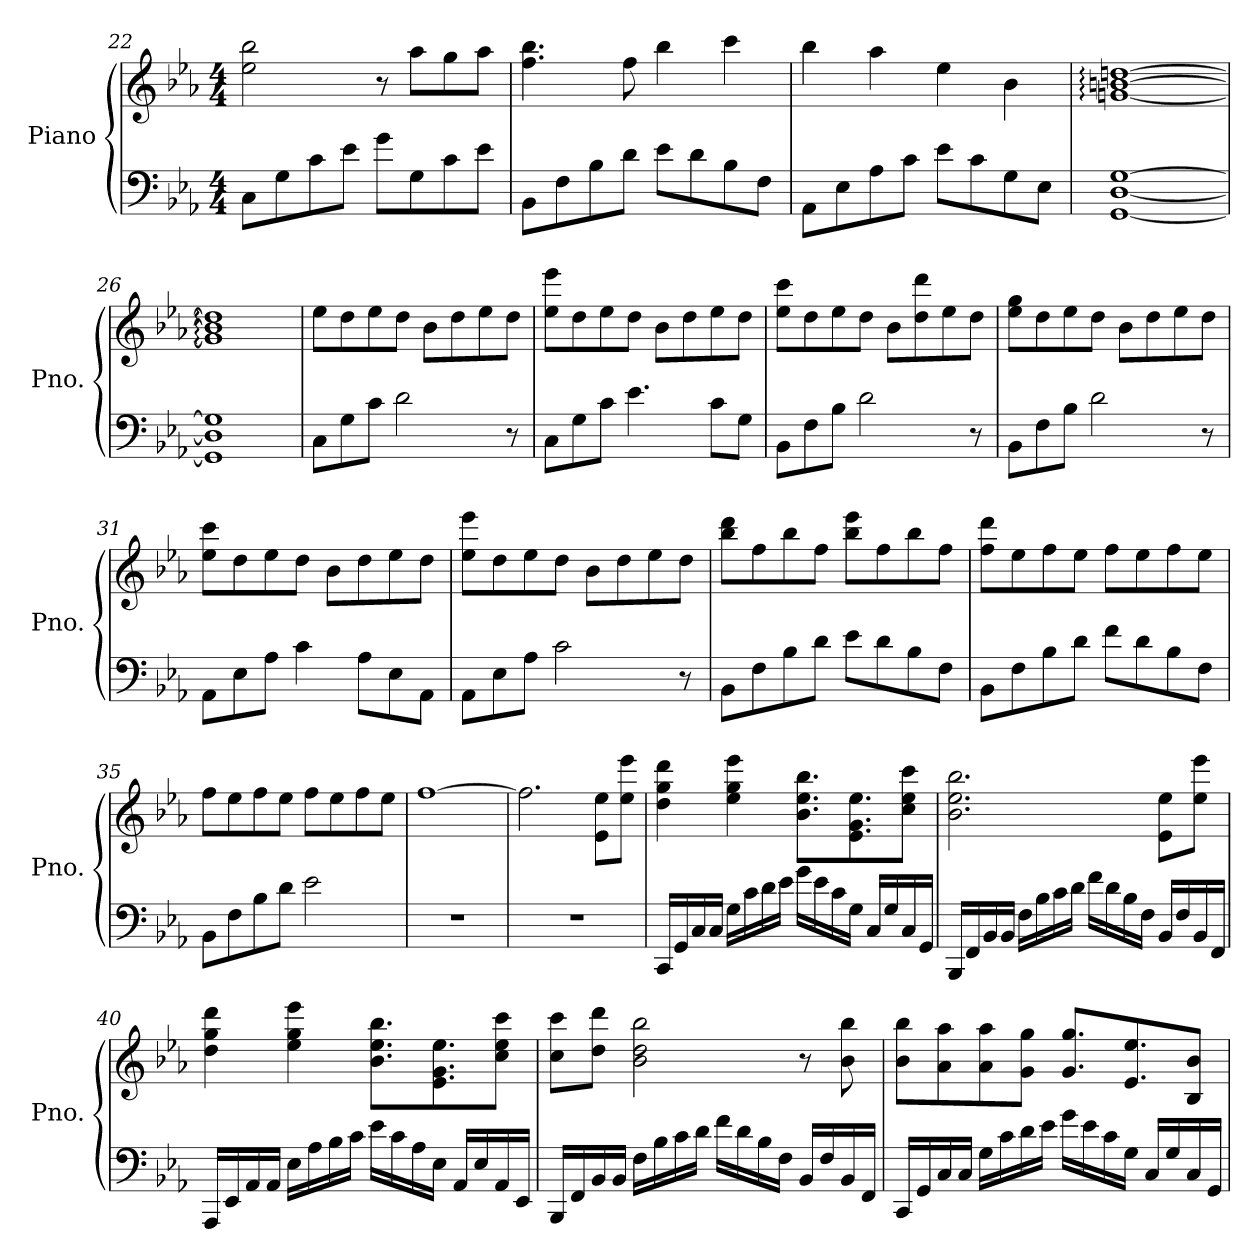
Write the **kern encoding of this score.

**kern	**kern
*part1	*part1
*staff2	*staff1
*I"Piano	*
*I'Pno.	*
*clefF4	*clefG2
*k[b-e-a-]	*k[b-e-a-]
*M4/4	*M4/4
=22	=22
8C\L	2ee-\ 2bb-\
8G\	.
8c\	.
8e-\J	.
8g\L	8r
8G\	8aa-\L
8c\	8gg\
8e-\J	8aa-\J
!!LO:LB:g=z
=23	=23
8BB-\L	4.ff\ 4.bb-\
8F\	.
8B-\	.
8d\J	8ff\
8e-\L	4bb-\
8d\	.
8B-\	4ccc\
8F\J	.
=24	=24
8AA-\L	4bb-\
8E-\	.
8A-\	4aa-\
8c\J	.
8e-\L	4ee-\
8c\	.
8G\	4b-\
8E-\J	.
=25	=25
[1GG [1D [1G	[1gn: [1bn: [1ddn:
=26	=26
1GG] 1D] 1G]	1gn]: 1b]: 1ddn]:
=27	=27
8C\L	8ee-\L
8G\	8dd\
8c\J	8ee-\
2d\	8dd\J
.	8b-\L
.	8dd\
.	8ee-\
8r	8dd\J
=28	=28
8C\L	8ee-\ 8eee-\L
8G\	8dd\
8c\J	8ee-\
4.e-\	8dd\J
.	8b-\L
.	8dd\
8c\L	8ee-\
8G\J	8dd\J
!!LO:PB:g=z
=29	=29
8BB-\L	8ee-\ 8ccc\L
8F\	8dd\
8B-\J	8ee-\
2d\	8dd\J
.	8b-\L
.	8dd\ 8ddd\
.	8ee-\
8r	8dd\J
=30	=30
8BB-\L	8ee-\ 8gg\L
8F\	8dd\
8B-\J	8ee-\
2d\	8dd\J
.	8b-\L
.	8dd\
.	8ee-\
8r	8dd\J
=31	=31
8AA-\L	8ee-\ 8ccc\L
8E-\	8dd\
8A-\J	8ee-\
4c\	8dd\J
.	8b-\L
8A-\L	8dd\
8E-\	8ee-\
8AA-\J	8dd\J
=32	=32
8AA-\L	8ee-\ 8eee-\L
8E-\	8dd\
8A-\J	8ee-\
2c\	8dd\J
.	8b-\L
.	8dd\
.	8ee-\
8r	8dd\J
=33	=33
8BB-\L	8bb-\ 8ddd\L
8F\	8ff\
8B-\	8bb-\
8d\J	8ff\J
8e-\L	8bb-\ 8eee-\L
8d\	8ff\
8B-\	8bb-\
8F\J	8ff\J
!!LO:LB:g=z
=34	=34
8BB-\L	8ff\ 8ddd\L
8F\	8ee-\
8B-\	8ff\
8d\J	8ee-\J
8f\L	8ff\L
8d\	8ee-\
8B-\	8ff\
8F\J	8ee-\J
=35	=35
8BB-\L	8ff\L
8F\	8ee-\
8B-\	8ff\
8d\J	8ee-\J
2e-\	8ff\L
.	8ee-\
.	8ff\
.	8ee-\J
=36	=36
1r	[1ff
=37	=37
*	*MM80
1r	2.ff\]
.	8e-\ 8ee-\L
.	8ee-\ 8eee-\J
=38	=38
16CC/LL	4dd\ 4gg\ 4ddd\
16GG/	.
16C/	.
16C/JJ	.
16G\LL	4ee-\ 4gg\ 4eee-\
16c\	.
16d\	.
16e-\JJ	.
16g\LL	8.b-\ 8.ee-\ 8.bb-\L
16e-\	.
16c\	.
16G\JJ	8.e-\ 8.g\ 8.ee-\
16C/LL	.
16G/	.
16C/	8cc\ 8ee-\ 8ccc\J
16GG/JJ	.
!!LO:LB:g=z
=39	=39
16BBB-/LL	2.b-\ 2.ee-\ 2.bb-\
16FF/	.
16BB-/	.
16BB-/JJ	.
16F\LL	.
16B-\	.
16c\	.
16d\JJ	.
16f\LL	.
16d\	.
16B-\	.
16F\JJ	.
16BB-/LL	8e-\ 8ee-\L
16F/	.
16BB-/	8ee-\ 8eee-\J
16FF/JJ	.
=40	=40
16AAA-/LL	4dd\ 4gg\ 4ddd\
16EE-/	.
16AA-/	.
16AA-/JJ	.
16E-\LL	4ee-\ 4gg\ 4eee-\
16A-\	.
16B-\	.
16c\JJ	.
16e-\LL	8.b-\ 8.ee-\ 8.bb-\L
16c\	.
16A-\	.
16E-\JJ	8.e-\ 8.g\ 8.ee-\
16AA-/LL	.
16E-/	.
16AA-/	8cc\ 8ee-\ 8ccc\J
16EE-/JJ	.
!!LO:LB:g=z
=41	=41
16BBB-/LL	8cc\ 8ccc\L
16FF/	.
16BB-/	8dd\ 8ddd\J
16BB-/JJ	.
16F\LL	2b-\ 2dd\ 2bb-\
16B-\	.
16c\	.
16d\JJ	.
16f\LL	.
16d\	.
16B-\	.
16F\JJ	.
16BB-/LL	8r
16F/	.
16BB-/	8b-\ 8bb-\
16FF/JJ	.
=42	=42
16CC/LL	8b-\ 8bb-\L
16GG/	.
16C/	8a-\ 8aa-\
16C/JJ	.
16G\LL	8a-\ 8aa-\
16c\	.
16d\	8g\ 8gg\J
16e-\JJ	.
16g\LL	8.g/ 8.gg/L
16e-\	.
16c\	.
16G\JJ	8.e-/ 8.ee-/
16C/LL	.
16G/	.
16C/	8B-/ 8b-/J
16GG/JJ	.
=	=
*-	*-
